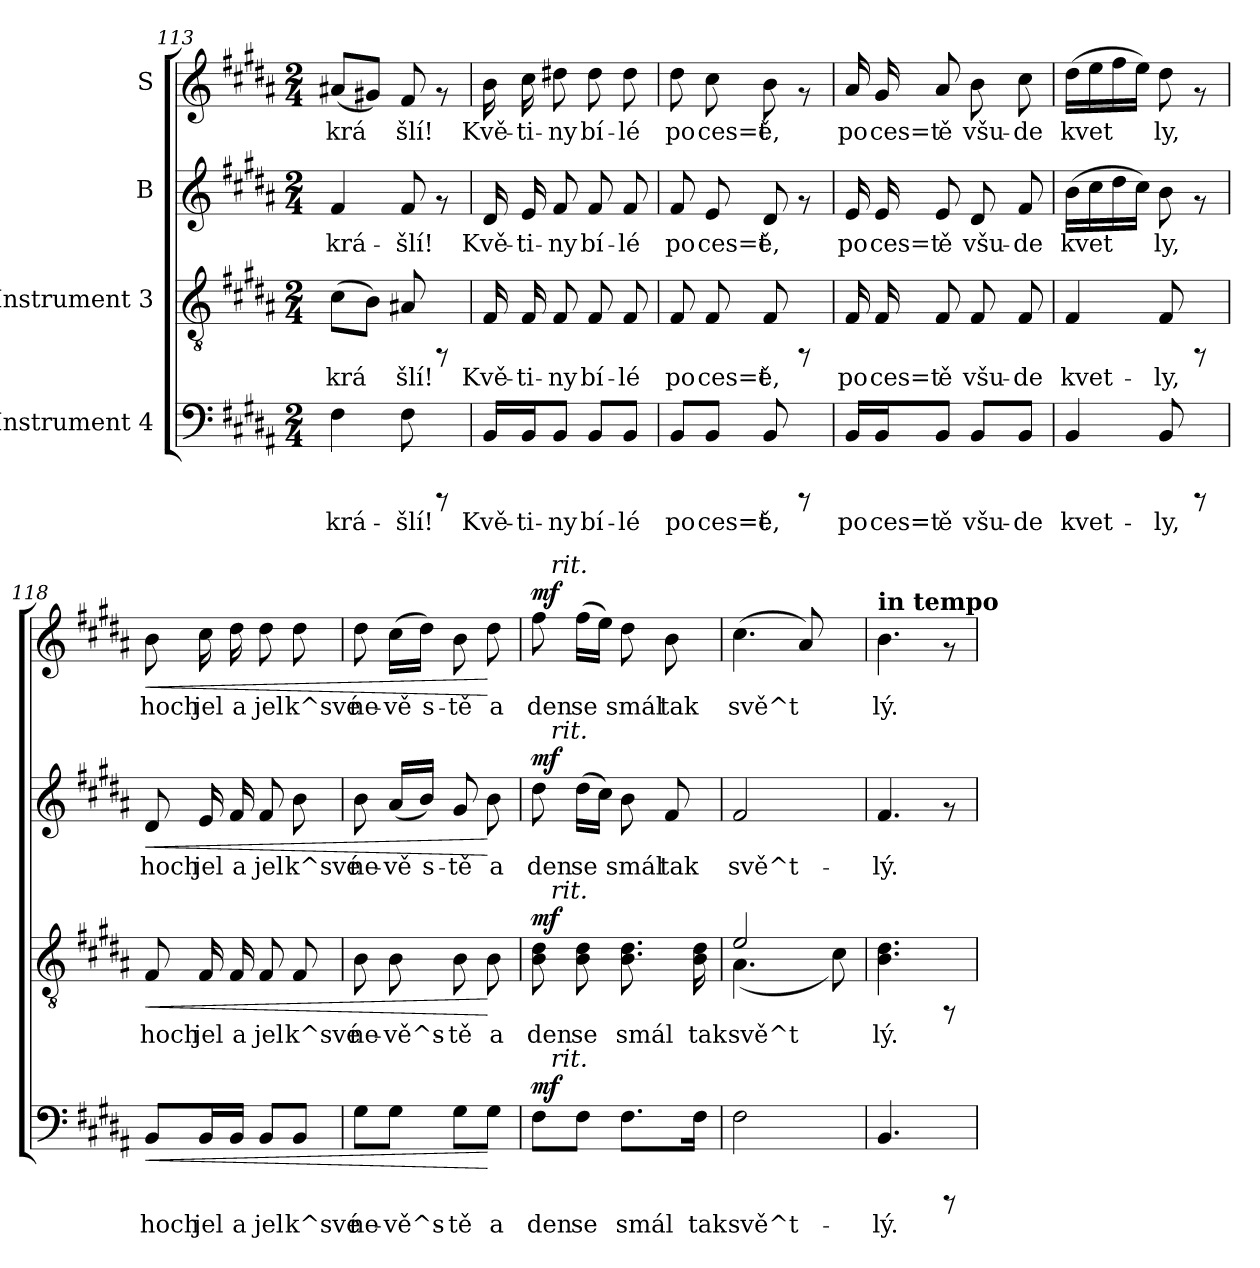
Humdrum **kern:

**kern	**text	**dynam	**kern	**text	**dynam	**kern	**text	**dynam	**kern	**text	**dynam
*part4	*part4	*part4	*part3	*part3	*part3	*part2	*part2	*part2	*part1	*part1	*part1
*staff4	*staff4	*staff4	*staff3	*staff3	*staff3	*staff2	*staff2	*staff2	*staff1	*staff1	*staff1
*I"Instrument 4	*	*	*I"Instrument 3	*	*	*I"B	*	*	*I"S	*	*
!!LO:LB:g=z
*clefF4	*	*	*clefGv2	*	*	*clefG2	*	*	*clefG2	*	*
*k[f#c#g#d#a#]	*	*	*k[f#c#g#d#a#]	*	*	*k[f#c#g#d#a#]	*	*	*k[f#c#g#d#a#]	*	*
*B:	*	*	*B:	*	*	*B:	*	*	*B:	*	*
*M2/4	*	*	*M2/4	*	*	*M2/4	*	*	*M2/4	*	*
=113	=113	=113	=113	=113	=113	=113	=113	=113	=113	=113	=113
!	!LO:LY:b:rj	!	!	!LO:LY:b:rj	!	!	!LO:LY:b:rj	!	!	!LO:LY:b:rj	!
4F#\	krá-	.	(>8c#\L	krá-	.	4f#/	krá-	.	(<8a#X/L	krá-	.
!	!	!	!	!LO:LY:b:rj	!	!	!	!	!	!LO:LY:b:rj	!
.	.	.	8B\J)	--	.	.	.	.	8g#X/J)	--	.
!	!LO:LY:b:rj	!	!	!LO:LY:b:rj	!	!	!LO:LY:b:rj	!	!	!LO:LY:b:rj	!
8F#\	-šlí!	.	8A#X/	-šlí!	.	8f#/	-šlí!	.	8f#/	-šlí!	.
8rCCC	.	.	8rFF	.	.	8rf	.	.	8rf	.	.
=114	=114	=114	=114	=114	=114	=114	=114	=114	=114	=114	=114
!	!LO:LY:b:rj	!	!	!LO:LY:b:rj	!	!	!LO:LY:b:rj	!	!	!LO:LY:b:rj	!
16BB/LL	Kvě-	.	16F#/	Kvě-	.	16d#/	Kvě-	.	16b\	Kvě-	.
!	!LO:LY:b:rj	!	!	!LO:LY:b:rj	!	!	!LO:LY:b:rj	!	!	!LO:LY:b:rj	!
16BB/J	-ti-	.	16F#/	-ti-	.	16e/	-ti-	.	16cc#\	-ti-	.
!	!LO:LY:b:rj	!	!	!LO:LY:b:rj	!	!	!LO:LY:b:rj	!	!	!LO:LY:b:rj	!
8BB/J	-ny	.	8F#/	-ny	.	8f#/	-ny	.	8dd#X\	-ny	.
!	!LO:LY:b:rj	!	!	!LO:LY:b:rj	!	!	!LO:LY:b:rj	!	!	!LO:LY:b:rj	!
8BB/L	bí-	.	8F#/	bí-	.	8f#/	bí-	.	8dd#\	bí-	.
!	!LO:LY:b:rj	!	!	!LO:LY:b:rj	!	!	!LO:LY:b:rj	!	!	!LO:LY:b:rj	!
8BB/J	-lé	.	8F#/	-lé	.	8f#/	-lé	.	8dd#\	-lé	.
=115	=115	=115	=115	=115	=115	=115	=115	=115	=115	=115	=115
!	!LO:LY:b:rj	!	!	!LO:LY:b:rj	!	!	!LO:LY:b:rj	!	!	!LO:LY:b:rj	!
8BB/L	po	.	8F#/	po	.	8f#/	po	.	8dd#\	po	.
!	!LO:LY:b:rj	!	!	!LO:LY:b:rj	!	!	!LO:LY:b:rj	!	!	!LO:LY:b:rj	!
8BB/J	ces=t	.	8F#/	ces=t	.	8e/	ces=t	.	8cc#\	ces=t	.
!	!LO:LY:b:rj	!	!	!LO:LY:b:rj	!	!	!LO:LY:b:rj	!	!	!LO:LY:b:rj	!
8BB/	ě,	.	8F#/	ě,	.	8d#/	ě,	.	8b\	ě,	.
8rCCC	.	.	8rFF	.	.	8rf	.	.	8rf	.	.
=116	=116	=116	=116	=116	=116	=116	=116	=116	=116	=116	=116
!	!LO:LY:b:rj	!	!	!LO:LY:b:rj	!	!	!LO:LY:b:rj	!	!	!LO:LY:b:rj	!
16BB/LL	po	.	16F#/	po	.	16e/	po	.	16a#/	po	.
!	!LO:LY:b:rj	!	!	!LO:LY:b:rj	!	!	!LO:LY:b:rj	!	!	!LO:LY:b:rj	!
16BB/J	ces=t	.	16F#/	ces=t	.	16e/	ces=t	.	16g#/	ces=t	.
!	!LO:LY:b:rj	!	!	!LO:LY:b:rj	!	!	!LO:LY:b:rj	!	!	!LO:LY:b:rj	!
8BB/J	ě	.	8F#/	ě	.	8e/	ě	.	8a#/	ě	.
!	!LO:LY:b:rj	!	!	!LO:LY:b:rj	!	!	!LO:LY:b:rj	!	!	!LO:LY:b:rj	!
8BB/L	všu-	.	8F#/	všu-	.	8d#/	všu-	.	8b\	všu-	.
!	!LO:LY:b:rj	!	!	!LO:LY:b:rj	!	!	!LO:LY:b:rj	!	!	!LO:LY:b:rj	!
8BB/J	-de	.	8F#/	-de	.	8f#/	-de	.	8cc#\	-de	.
=117	=117	=117	=117	=117	=117	=117	=117	=117	=117	=117	=117
!	!LO:LY:b:rj	!	!	!LO:LY:b:rj	!	!	!LO:LY:b:rj	!	!	!LO:LY:b:rj	!
4BB/	kvet-	.	4F#/	kvet-	.	(>16b\L	kvet-	.	(>16dd#\L	kvet-	.
!	!	!	!	!	!	!	!LO:LY:b:rj	!	!	!LO:LY:b:rj	!
.	.	.	.	.	.	16cc#\	--	.	16ee\	--	.
!	!	!	!	!	!	!	!LO:LY:b:rj	!	!	!LO:LY:b:rj	!
.	.	.	.	.	.	16dd#\	--	.	16ff#\	--	.
!	!	!	!	!	!	!	!LO:LY:b:rj	!	!	!LO:LY:b:rj	!
.	.	.	.	.	.	16cc#\J)	--	.	16ee\J)	--	.
!	!LO:LY:b:rj	!	!	!LO:LY:b:rj	!	!	!LO:LY:b:rj	!	!	!LO:LY:b:rj	!
8BB/	-ly,	.	8F#/	-ly,	.	8b\	-ly,	.	8dd#\	-ly,	.
8rCCC	.	.	8rFF	.	.	8rf	.	.	8rf	.	.
!!LO:PB:g=z
=118	=118	=118	=118	=118	=118	=118	=118	=118	=118	=118	=118
!	!LO:LY:b:rj	!LO:HP:b	!	!LO:LY:b:rj	!LO:HP:b	!	!LO:LY:b:rj	!LO:HP:b	!	!LO:LY:b:rj	!LO:HP:b
8BB/L	hoch	<	8F#/	hoch	<	8d#/	hoch	<	8b\	hoch	<
!	!LO:LY:b:rj	!	!	!LO:LY:b:rj	!	!	!LO:LY:b:rj	!	!	!LO:LY:b:rj	!
16BB/L	jel	.	16F#/	jel	.	16e/	jel	.	16cc#\	jel	.
!	!LO:LY:b:rj	!	!	!LO:LY:b:rj	!	!	!LO:LY:b:rj	!	!	!LO:LY:b:rj	!
16BB/JJ	a	.	16F#/	a	.	16f#/	a	.	16dd#\	a	.
!	!LO:LY:b:rj	!	!	!LO:LY:b:rj	!	!	!LO:LY:b:rj	!	!	!LO:LY:b:rj	!
8BB/L	jel	.	8F#/	jel	.	8f#/	jel	.	8dd#\	jel	.
!	!LO:LY:b:rj	!	!	!LO:LY:b:rj	!	!	!LO:LY:b:rj	!	!	!LO:LY:b:rj	!
8BB/J	k^své	.	8F#/	k^své	.	8b\	k^své	.	8dd#\	k^své	.
=119	=119	=119	=119	=119	=119	=119	=119	=119	=119	=119	=119
!	!LO:LY:b:rj	!	!	!LO:LY:b:rj	!	!	!LO:LY:b:rj	!	!	!LO:LY:b:rj	!
8G#\L	ne-	.	8B\	ne-	.	8b\	ne-	.	8dd#\	ne-	.
!	!LO:LY:b:rj	!	!	!LO:LY:b:rj	!	!	!LO:LY:b:rj	!	!	!LO:LY:b:rj	!
8G#\J	-vě^s-	.	8B\	-vě^s-	.	(<16a#/L	-vě	.	(>16cc#\L	-vě	.
!	!	!	!	!	!	!	!LO:LY:b:rj	!	!	!LO:LY:b:rj	!
.	.	.	.	.	.	16b/J)	s-	.	16dd#\J)	s-	.
!	!LO:LY:b:rj	!	!	!LO:LY:b:rj	!	!	!LO:LY:b:rj	!	!	!LO:LY:b:rj	!
8G#\L	-tě	.	8B\	-tě	.	8g#/	-tě	.	8b\	-tě	.
!	!LO:LY:b:rj	!	!	!LO:LY:b:rj	!	!	!LO:LY:b:rj	!	!	!LO:LY:b:rj	!
8G#\J	a	[	8B\	a	[	8b\	a	[	8dd#\	a	[
=120	=120	=120	=120	=120	=120	=120	=120	=120	=120	=120	=120
!	!LO:LY:b:rj	!LO:DY:a	!	!LO:LY:b:rj	!LO:DY:a	!	!LO:LY:b:rj	!LO:DY:a	!	!LO:LY:b:rj	!LO:DY:a
*^	*	*	*^	*	*	*^	*	*	*^	*	*
8F#\L	32.ryy	den	mf	8d#\ 8B\	32.ryy	den	mf	8dd#\	32.ryy	den	mf	8ff#\	32.ryy	den	mf
!	!	!	!	!	!	!	!	!	!	!	!	!	!LO:TX:a:i:t=rit.	!	!
!	!	!	!	!	!	!	!	!	!LO:TX:a:i:t=rit.	!	!	!	!	!	!
!	!	!	!	!	!LO:TX:a:i:t=rit.	!	!	!	!	!	!	!	!	!	!
!	!LO:TX:a:i:t=rit.	!	!	!	!	!	!	!	!	!	!	!	!	!	!
.	4ryy	.	.	.	4ryy	.	.	.	4ryy	.	.	.	4ryy	.	.
!	!	!LO:LY:b:rj	!	!	!	!LO:LY:b:rj	!	!	!	!LO:LY:b:rj	!	!	!	!LO:LY:b:rj	!
8F#\J	.	se	.	8d#\ 8B\	.	se	.	(>16dd#\L	.	se	.	(>16ff#\L	.	se	.
!	!	!	!	!	!	!	!	!	!	!LO:LY:b:rj	!	!	!	!LO:LY:b:rj	!
.	.	.	.	.	.	.	.	16cc#\J)	.	.	.	16ee\J)	.	.	.
!	!	!LO:LY:b:rj	!	!	!	!LO:LY:b:rj	!	!	!	!LO:LY:b:rj	!	!	!	!LO:LY:b:rj	!
8.F#\L	.	smál	.	8.d#\ 8.B\	.	smál	.	8b\	.	smál	.	8dd#\	.	smál	.
.	8ryy	.	.	.	8ryy	.	.	.	8ryy	.	.	.	8ryy	.	.
!	!	!	!	!	!	!	!	!	!	!LO:LY:b:rj	!	!	!	!LO:LY:b:rj	!
.	.	.	.	.	.	.	.	8f#/	.	tak	.	8b\	.	tak	.
.	16ryy	.	.	.	16ryy	.	.	.	16ryy	.	.	.	16ryy	.	.
!	!	!LO:LY:b:rj	!	!	!	!LO:LY:b:rj	!	!	!	!	!	!	!	!	!
16F#\Jk	.	tak	.	16d#\ 16B\	.	tak	.	.	.	.	.	.	.	.	.
.	64ryy	.	.	.	64ryy	.	.	.	64ryy	.	.	.	64ryy	.	.
=121	=121	=121	=121	=121	=121	=121	=121	=121	=121	=121	=121	=121	=121	=121	=121
!	!	!LO:LY:b:rj	!	!	!	!LO:LY:b:rj	!	!	!	!LO:LY:b:rj	!	!	!	!LO:LY:b:rj	!
*	*	*	*	*	*	*	*	*v	*v	*	*	*	*	*	*
*v	*v	*	*	*	*	*	*	*	*	*	*v	*v	*	*
2F#\	svě^t-	.	2e/	(<4.A#\	svě^t-	.	2f#/	svě^t-	.	(>4.cc#\	svě^t-	.
!	!	!	!	!	!	!	!	!	!	!	!LO:LY:b:rj	!
.	.	.	.	4ryy	.	.	.	.	.	8a#/)	--	.
!	!	!	!	!	!LO:LY:b:rj	!	!	!	!	!	!	!
8ryy	.	.	8c#\)	.	--	.	8ryy	.	.	8ryy	.	.
*	*	*	*v	*v	*	*	*	*	*	*	*	*
=122	=122	=122	=122	=122	=122	=122	=122	=122	=122	=122	=122
!	!	!	!	!	!	!	!	!	!LO:TX:a:B:t=in tempo	!	!
!	!LO:LY:b:rj	!	!	!LO:LY:b:rj	!	!	!LO:LY:b:rj	!	!	!LO:LY:b:rj	!
4.BB/	-lý.	.	4.d#\ 4.B\	-lý.	.	4.f#/	-lý.	.	4.b\	-lý.	.
8rCCC	.	.	8rFF	.	.	8rf	.	.	8rf	.	.
=	=	=	=	=	=	=	=	=	=	=	=
*-	*-	*-	*-	*-	*-	*-	*-	*-	*-	*-	*-
